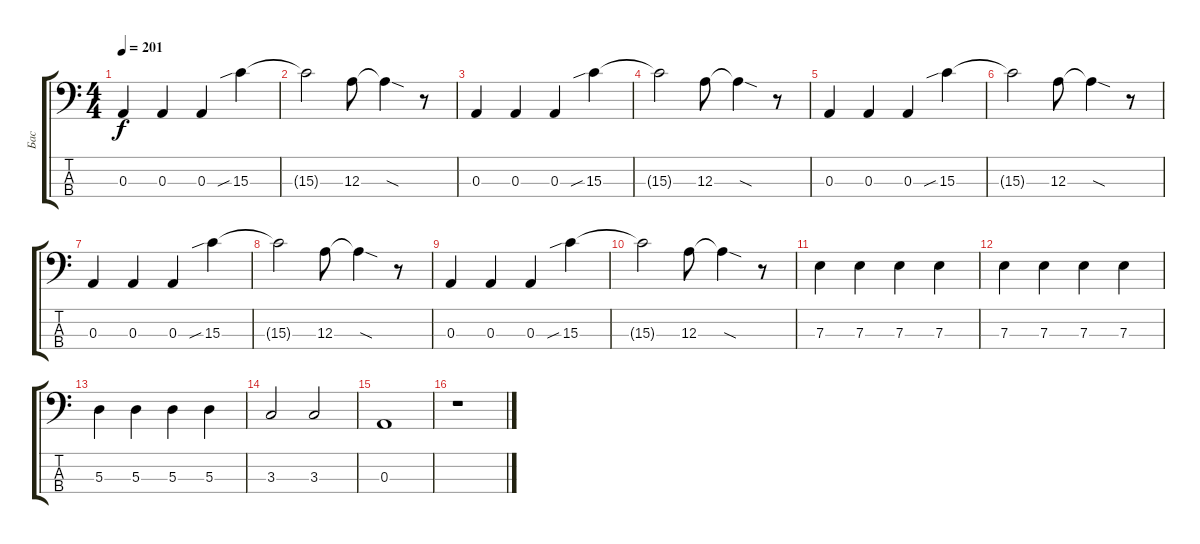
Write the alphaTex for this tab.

\track ("Бас" "Бас") {instrument electricbasspick}
\staff {score tabs}
\tuning (G2 D2 A1 E1) {hide}
\ts (4 4)
\tempo 201
\clef f4
\ks c
0.3.4{dy f} 0.3.4 0.3.4 15.3{sib}.4 |
15.3{t}.2 12.3.8 12.3{sod t}.4 r.8 |
0.3.4 0.3.4 0.3.4 15.3{sib}.4 |
15.3{t}.2 12.3.8 12.3{sod t}.4 r.8 |
0.3.4 0.3.4 0.3.4 15.3{sib}.4 |
15.3{t}.2 12.3.8 12.3{sod t}.4 r.8 |
0.3.4 0.3.4 0.3.4 15.3{sib}.4 |
15.3{t}.2 12.3.8 12.3{sod t}.4 r.8 |
0.3.4 0.3.4 0.3.4 15.3{sib}.4 |
15.3{t}.2 12.3.8 12.3{sod t}.4 r.8 |
7.3.4 7.3.4 7.3.4 7.3.4 |
7.3.4 7.3.4 7.3.4 7.3.4 |
5.3.4 5.3.4 5.3.4 5.3.4 |
3.3.2 3.3.2 |
0.3.1 |
r.1
